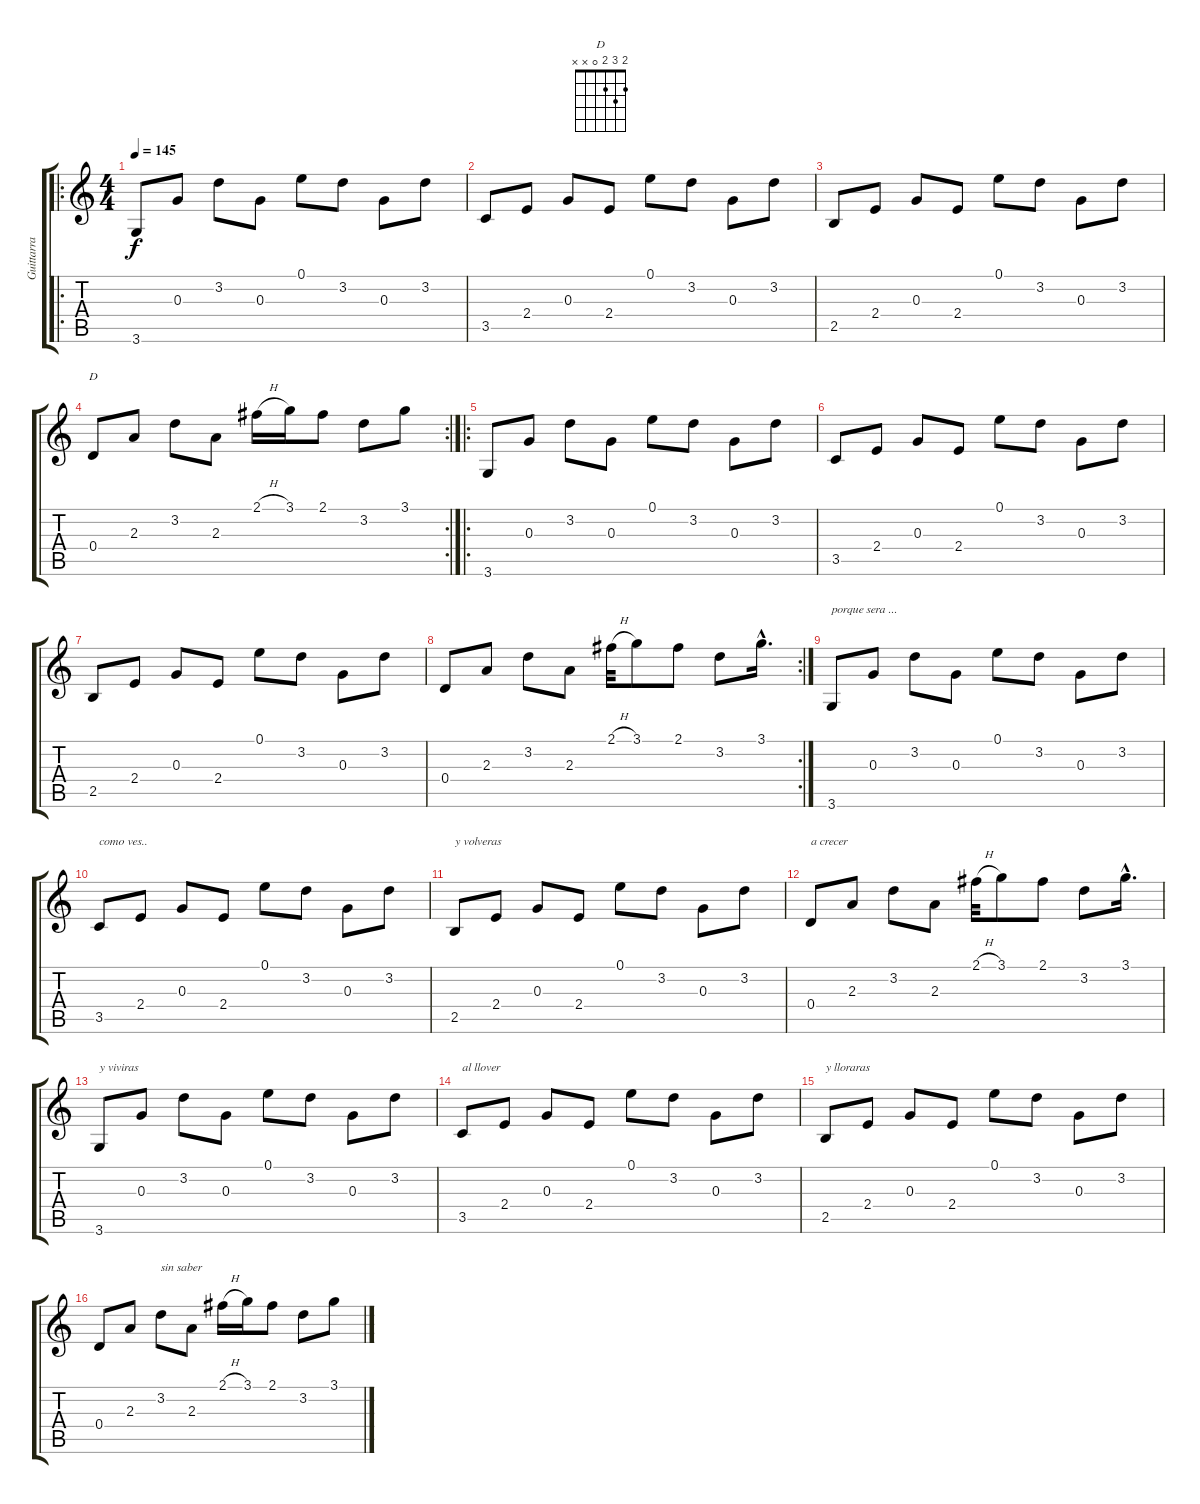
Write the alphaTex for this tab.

\track ("Guittarra Ritmica" "Guittarra ") {instrument electricguitarclean}
\staff {score tabs}
\tuning (E4 B3 G3 D3 A2 E2) {hide}
\chord ("D" 2 3 2 0 x x)
\ro
\ts (4 4)
\tempo 145
\clef g2
\ks c
3.6.8{dy f instrument electricguitarclean} 0.3.8 3.2.8 0.3.8 0.1.8 3.2.8 0.3.8 3.2.8 |
3.5.8 2.4.8 0.3.8 2.4.8 0.1.8 3.2.8 0.3.8 3.2.8 |
2.5.8 2.4.8 0.3.8 2.4.8 0.1.8 3.2.8 0.3.8 3.2.8 |
\rc 2
0.4.8{ch "D"} 2.3.8 3.2.8 2.3.8 2.1{h}.16 3.1.16 2.1.8 3.2.8 3.1.8 |
\ro
3.6.8 0.3.8 3.2.8 0.3.8 0.1.8 3.2.8 0.3.8 3.2.8 |
3.5.8 2.4.8 0.3.8 2.4.8 0.1.8 3.2.8 0.3.8 3.2.8 |
2.5.8 2.4.8 0.3.8 2.4.8 0.1.8 3.2.8 0.3.8 3.2.8 |
\rc 2
0.4.8 2.3.8 3.2.8 2.3.8 2.1{h}.32 3.1.8 2.1.8 3.2.8 3.1{hac}.16{d} |
3.6.8{txt "porque sera ..."} 0.3.8 3.2.8 0.3.8 0.1.8 3.2.8 0.3.8 3.2.8 |
3.5.8{txt "como ves.."} 2.4.8 0.3.8 2.4.8 0.1.8 3.2.8 0.3.8 3.2.8 |
2.5.8{txt "y volveras"} 2.4.8 0.3.8 2.4.8 0.1.8 3.2.8 0.3.8 3.2.8 |
0.4.8{txt "a crecer"} 2.3.8 3.2.8 2.3.8 2.1{h}.32 3.1.8 2.1.8 3.2.8 3.1{hac}.16{d} |
3.6.8{txt "y viviras"} 0.3.8 3.2.8 0.3.8 0.1.8 3.2.8 0.3.8 3.2.8 |
3.5.8{txt "al llover"} 2.4.8 0.3.8 2.4.8 0.1.8 3.2.8 0.3.8 3.2.8 |
2.5.8{txt "y lloraras"} 2.4.8 0.3.8 2.4.8 0.1.8 3.2.8 0.3.8 3.2.8 |
0.4.8 2.3.8 3.2.8{txt "sin saber"} 2.3.8 2.1{h}.16 3.1.16 2.1.8 3.2.8 3.1.8
